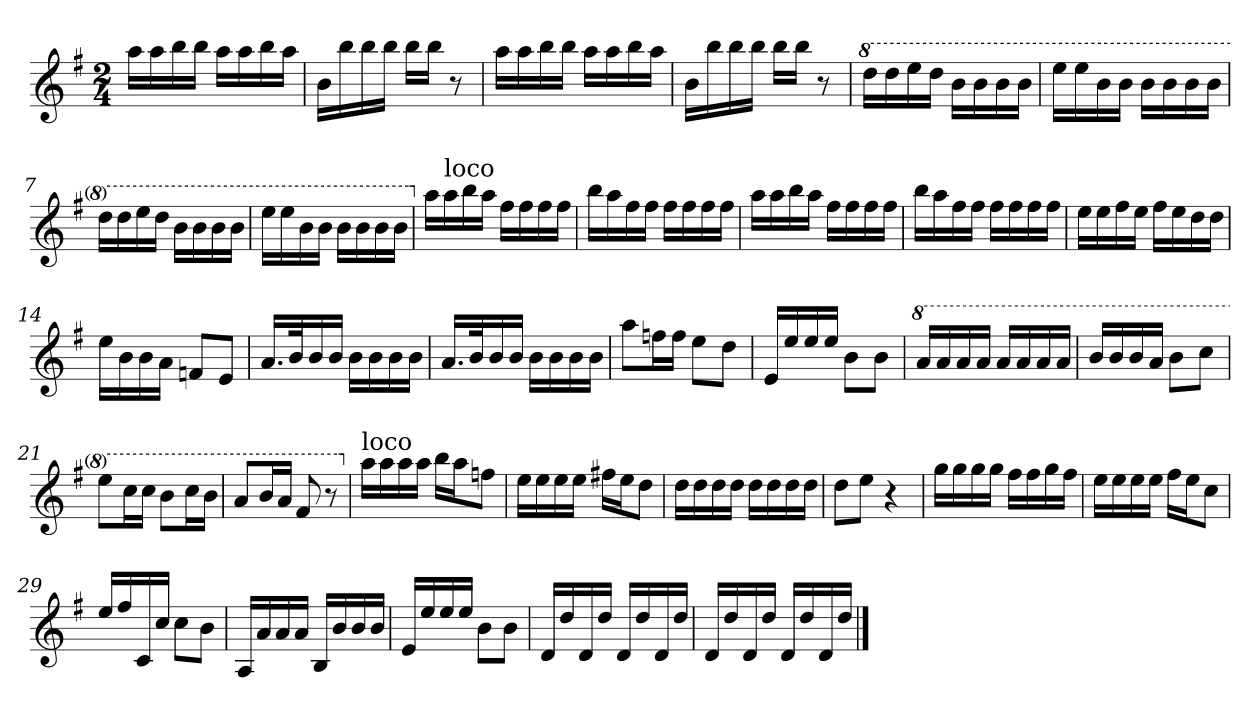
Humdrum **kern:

**kern
*part1
*staff1
*clefG2
*k[f#]
*G:
*M2/4
=1
16aaLL
16aa
16bb
16bbJJ
16aaLL
16aa
16bb
16aaJJ
=2
16bLL
16bb
16bb
16bbJJ
16bbLL
16bbJJ
8r
=3
16aaLL
16aa
16bb
16bbJJ
16aaLL
16aa
16bb
16aaJJ
=4
16bLL
16bb
16bb
16bbJJ
16bbLL
16bbJJ
8r
=5
*8va
16dddLL
16ddd
16eee
16dddJJ
16bbLL
16bb
16bb
16bbJJ
=6
16eeeLL
16eee
16bb
16bbJJ
16bbLL
16bb
16bb
16bbJJ
=7
16dddLL
16ddd
16eee
16dddJJ
16bbLL
16bb
16bb
16bbJJ
=8
16eeeLL
16eee
16bb
16bbJJ
16bbLL
16bb
16bb
16bbJJ
=9
*X8va
16aaLL
!LO:TX:a:t=loco
16aa
16bb
16aaJJ
16ff#LL
16ff#
16ff#
16ff#JJ
=10
16bbLL
16aa
16ff#
16ff#JJ
16ff#LL
16ff#
16ff#
16ff#JJ
=11
16aaLL
16aa
16bb
16aaJJ
16ff#LL
16ff#
16ff#
16ff#JJ
=12
16bbLL
16aa
16ff#
16ff#JJ
16ff#LL
16ff#
16ff#
16ff#JJ
=13
16eeLL
16ee
16ff#
16eeJJ
16ff#LL
16ee
16dd
16ddJJ
=14
16eeLL
16b
16b
16aJJ
8fnL
8eJ
=15
16.aLL
32bK
16b
16bJJ
16bLL
16b
16b
16bJJ
=16
16.aLL
32bK
16b
16bJJ
16bLL
16b
16b
16bJJ
=17
8aaL
16ffnL
16ffJJ
8eeL
8ddJ
=18
16eLL
16ee
16ee
16eeJJ
8bL
8bJ
=19
*8va
16aaLL
16aa
16aa
16aaJJ
16aaLL
16aa
16aa
16aaJJ
=20
16bbLL
16bb
16bb
16aaJJ
8bbL
8cccJ
=21
8eeeL
16cccL
16cccJJ
8bbL
16cccL
16bbJJ
=22
8aaL
16bbL
16aaJJ
8ff#
8r
=23
*X8va
!LO:TX:a:t=loco
16aaLL
16aa
16aa
16aaJJ
16bbLL
16aaJ
8ffnJ
=24
16eeLL
16ee
16ee
16eeJJ
16ff#XLL
16eeJ
8ddJ
=25
16ddLL
16dd
16dd
16ddJJ
16ddLL
16dd
16dd
16ddJJ
=26
8ddL
8eeJ
4r
=27
16ggLL
16gg
16gg
16ggJJ
16ff#LL
16ff#
16gg
16ff#JJ
=28
16eeLL
16ee
16ee
16eeJJ
16ff#LL
16eeJ
8ccJ
=29
16eeLL
16ff#
16c
16ccJJ
8ccL
8bJ
=30
16ALL
16a
16a
16aJJ
16BLL
16b
16b
16bJJ
=31
16eLL
16ee
16ee
16eeJJ
8bL
8bJ
=32
16dLL
16dd
16d
16ddJJ
16dLL
16dd
16d
16ddJJ
=33
16dLL
16dd
16d
16ddJJ
16dLL
16dd
16d
16ddJJ
==
*-
